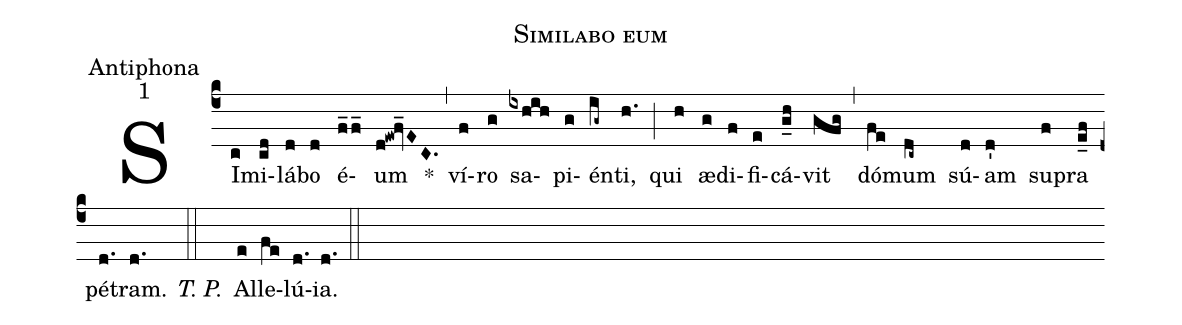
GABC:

name:Similabo eum;
office-part:Antiphona;
mode:1;
%%
(c4) SI(c)mi(cd)lá(d)bo(d) é(f_2f_)um(d!ew!fv_EC.) *(,) ví(f)ro(g) sa(ixhih)pi(g)én(ig~)ti,(h.) (;) qui(h) æ(g)di(f)fi(e)cá(g_h)vit(gfg) (,) dó(fe)mum(dc~) sú(d)am(d') su(f)pra(e_f) pé(d.)tram.(d.) <i>T. P.</i>(::) Al(e)le(fe)lú(d.)ia.(d.) (::)
